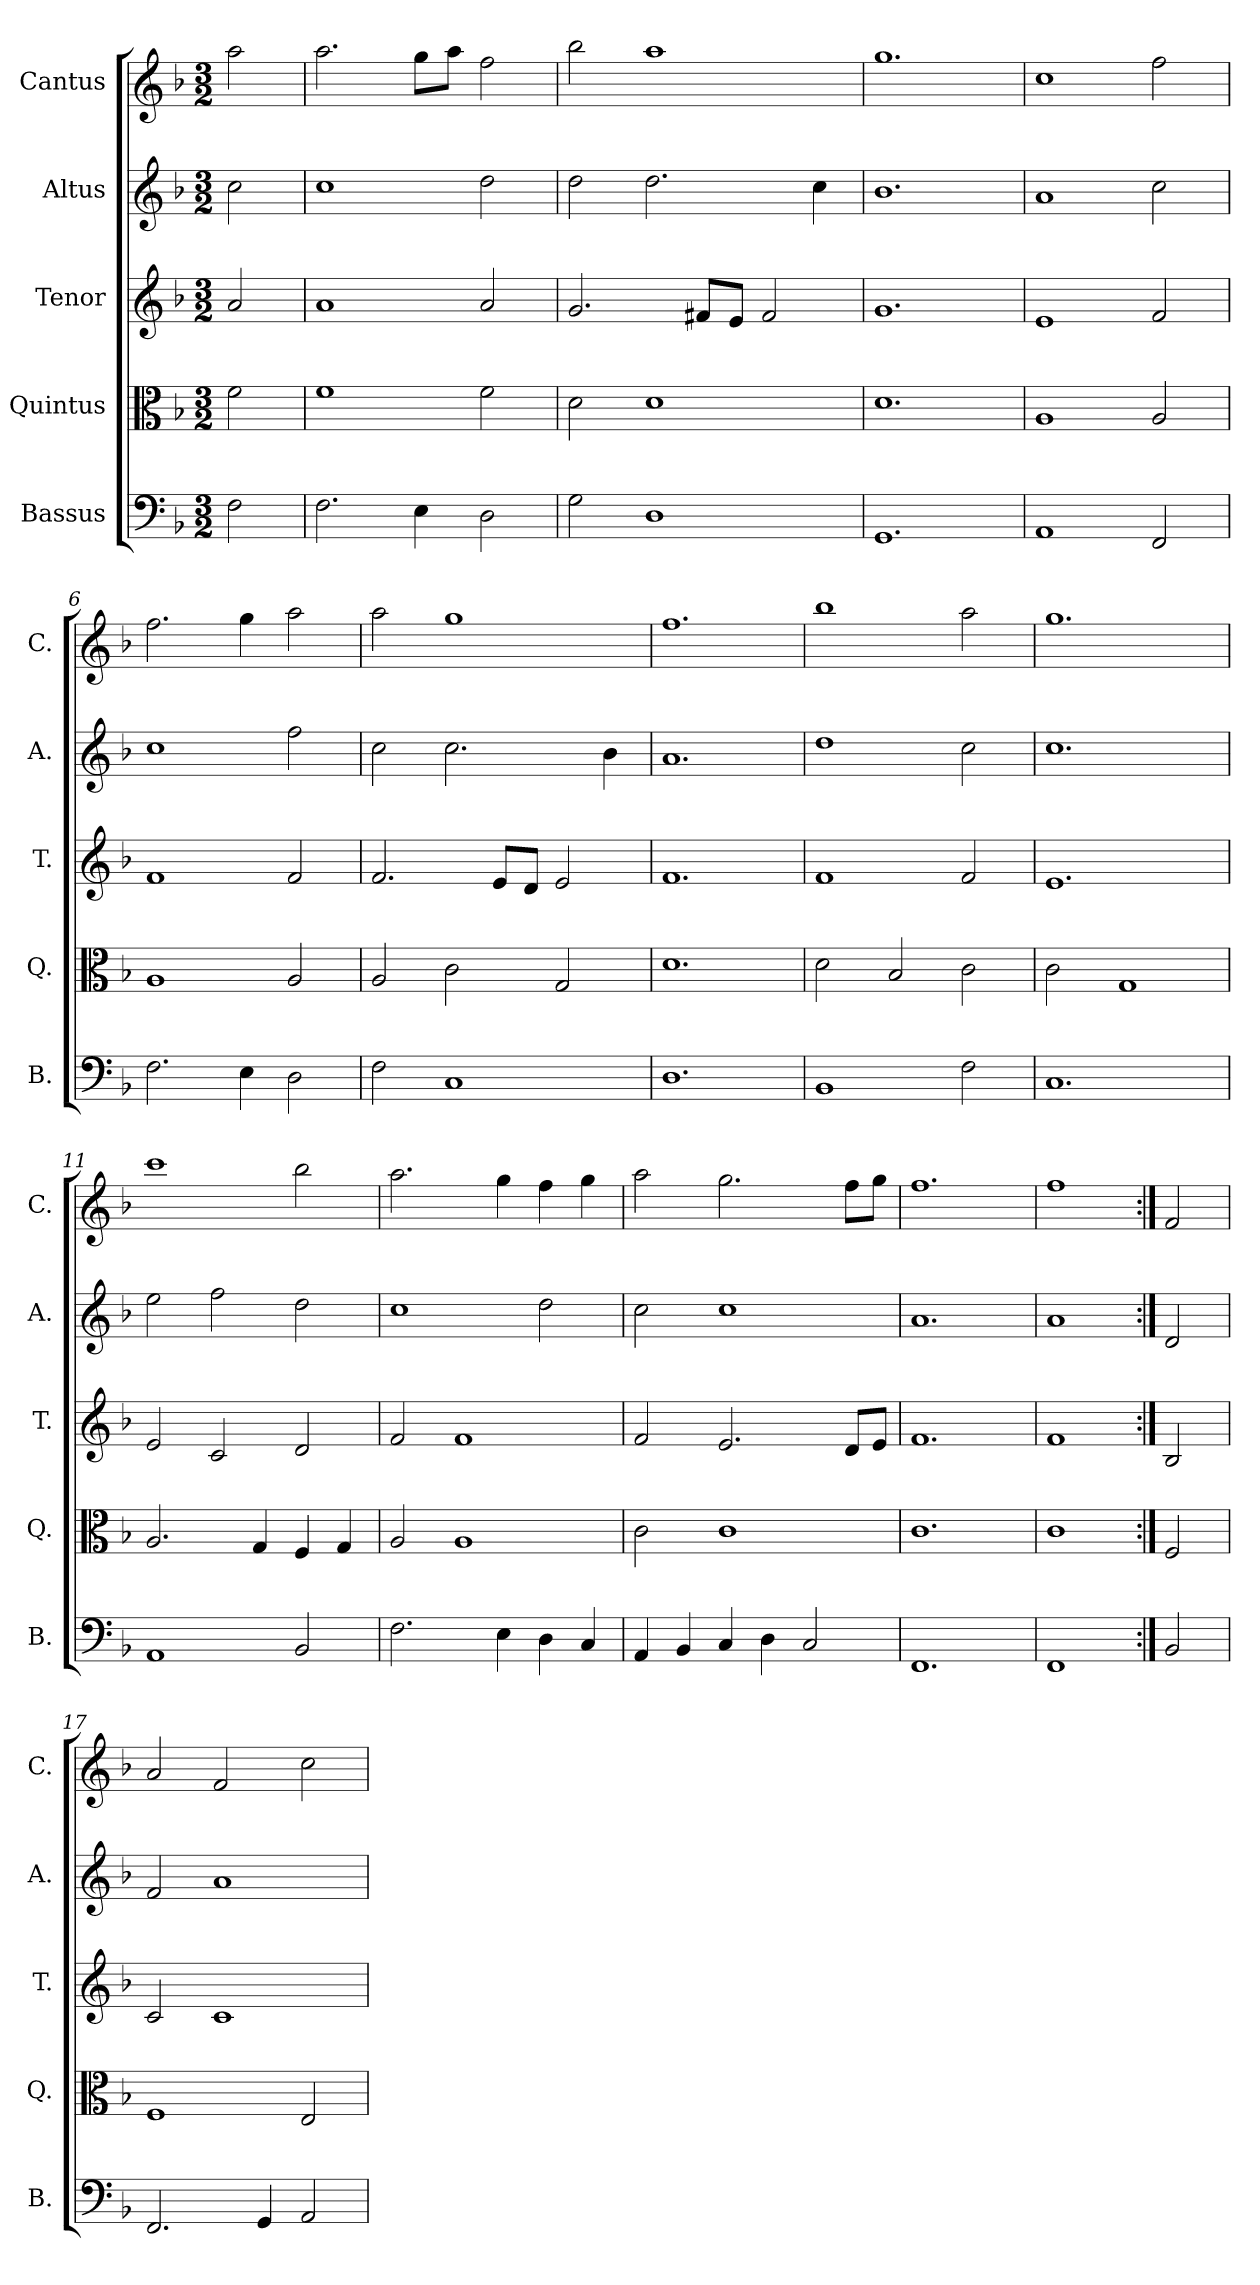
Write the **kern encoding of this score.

**kern	**kern	**kern	**kern	**kern
*part5	*part4	*part3	*part2	*part1
*staff5	*staff4	*staff3	*staff2	*staff1
*I"Bassus	*I"Quintus	*I"Tenor	*I"Altus	*I"Cantus
*I'B.	*I'Q.	*I'T.	*I'A.	*I'C.
*clefF4	*clefC3	*clefG2	*clefG2	*clefG2
*k[b-]	*k[b-]	*k[b-]	*k[b-]	*k[b-]
*F:	*F:	*F:	*F:	*F:
*M3/2	*M3/2	*M3/2	*M3/2	*M3/2
=1	=1	=1	=1	=1
2F\	2f\	2a/	2cc\	2aa\
=2	=2	=2	=2	=2
2.F\	1f\	1a/	1cc\	2.aa\
4E\	.	.	.	8gg\L
.	.	.	.	8aa\J
2D\	2f\	2a/	2dd\	2ff\
=3	=3	=3	=3	=3
2G\	2d\	2.g/	2dd\	2bb-\
1D\	1d\	.	2.dd\	1aa\
.	.	8f#X/L	.	.
.	.	8e/J	.	.
.	.	2f#/	.	.
.	.	.	4cc\	.
=4	=4	=4	=4	=4
1.GG/	1.d\	1.g/	1.b-\	1.gg\
=5	=5	=5	=5	=5
1AA/	1A/	1e/	1a/	1cc\
2FF/	2A/	2f/	2cc\	2ff\
=6	=6	=6	=6	=6
2.F\	1A/	1f/	1cc\	2.ff\
4E\	.	.	.	4gg\
2D\	2A/	2f/	2ff\	2aa\
=7	=7	=7	=7	=7
2F\	2A/	2.f/	2cc\	2aa\
1C/	2c\	.	2.cc\	1gg\
.	.	8e/L	.	.
.	.	8d/J	.	.
.	2G/	2e/	.	.
.	.	.	4b-\	.
!!LO:LB:g=z
=8	=8	=8	=8	=8
1.D\	1.d\	1.f/	1.a/	1.ff\
=9	=9	=9	=9	=9
1BB-/	2d\	1f/	1dd\	1bb-\
.	2B-/	.	.	.
2F\	2c\	2f/	2cc\	2aa\
=10	=10	=10	=10	=10
1.C/	2c\	1.e/	1.cc\	1.gg\
.	1G/	.	.	.
=11	=11	=11	=11	=11
1AA/	2.A/	2e/	2ee\	1ccc\
.	.	2c/	2ff\	.
.	4G/	.	.	.
2BB-/	4F/	2d/	2dd\	2bb-\
.	4G/	.	.	.
=12	=12	=12	=12	=12
2.F\	2A/	2f/	1cc\	2.aa\
.	1A/	1f/	.	.
4E\	.	.	.	4gg\
4D\	.	.	2dd\	4ff\
4C/	.	.	.	4gg\
=13	=13	=13	=13	=13
4AA/	2c\	2f/	2cc\	2aa\
4BB-/	.	.	.	.
4C/	1c\	2.e/	1cc\	2.gg\
4D\	.	.	.	.
2C/	.	.	.	.
.	.	8d/L	.	8ff\L
.	.	8e/J	.	8gg\J
=14	=14	=14	=14	=14
1.FF/	1.c\	1.f/	1.a/	1.ff\
!!LO:PB:g=z
=15	=15	=15	=15	=15
1FF/	1c\	1f/	1a/	1ff\
=16:|!	=16:|!	=16:|!	=16:|!	=16:|!
2BB-/	2F/	2B-/	2d/	2f/
=17	=17	=17	=17	=17
2.FF/	1F/	2c/	2f/	2a/
.	.	1c/	1a/	2f/
4GG/	.	.	.	.
2AA/	2E/	.	.	2cc\
=	=	=	=	=
*-	*-	*-	*-	*-
